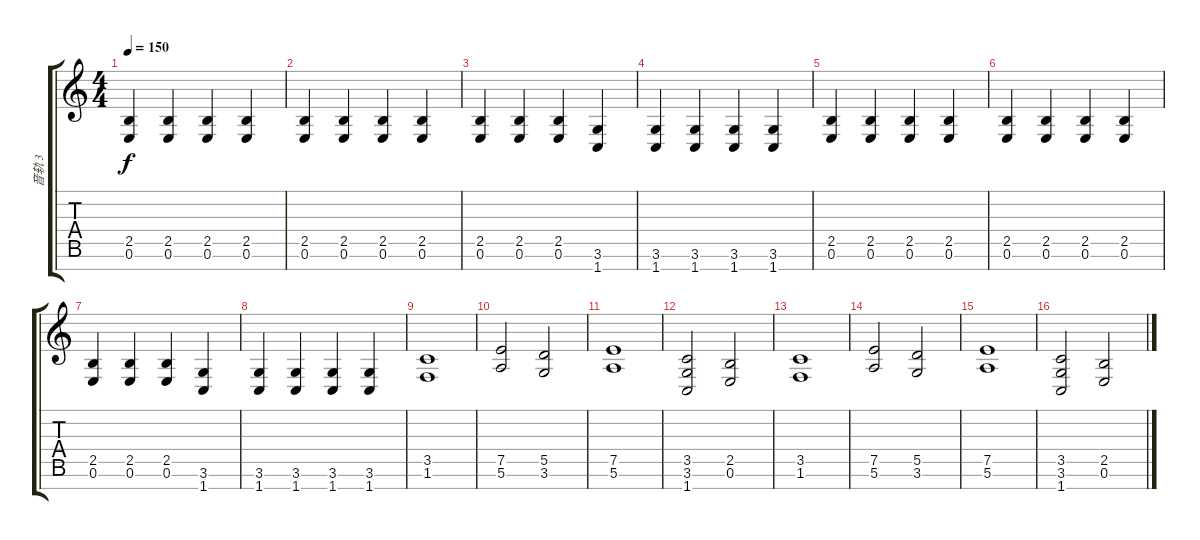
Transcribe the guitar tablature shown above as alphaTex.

\track ("音轨 3" "音轨 3") {instrument distortionguitar}
\staff {score tabs}
\tuning (E4 B3 G3 D3 A2 E2 B1) {hide}
\ts (4 4)
\tempo 150
\clef g2
\ks c
(2.5 0.6).4{dy f} (2.5 0.6).4 (2.5 0.6).4 (2.5 0.6).4 |
(2.5 0.6).4 (2.5 0.6).4 (2.5 0.6).4 (2.5 0.6).4 |
(2.5 0.6).4 (2.5 0.6).4 (2.5 0.6).4 (3.6 1.7).4 |
(3.6 1.7).4 (3.6 1.7).4 (3.6 1.7).4 (3.6 1.7).4 |
(2.5 0.6).4 (2.5 0.6).4 (2.5 0.6).4 (2.5 0.6).4 |
(2.5 0.6).4 (2.5 0.6).4 (2.5 0.6).4 (2.5 0.6).4 |
(2.5 0.6).4 (2.5 0.6).4 (2.5 0.6).4 (3.6 1.7).4 |
(3.6 1.7).4 (3.6 1.7).4 (3.6 1.7).4 (3.6 1.7).4 |
(3.5 1.6).1 |
(7.5 5.6).2 (5.5 3.6).2 |
(7.5 5.6).1 |
(3.5 3.6 1.7).2 (2.5 0.6).2 |
(3.5 1.6).1 |
(7.5 5.6).2 (5.5 3.6).2 |
(7.5 5.6).1 |
(3.5 3.6 1.7).2 (2.5 0.6).2
